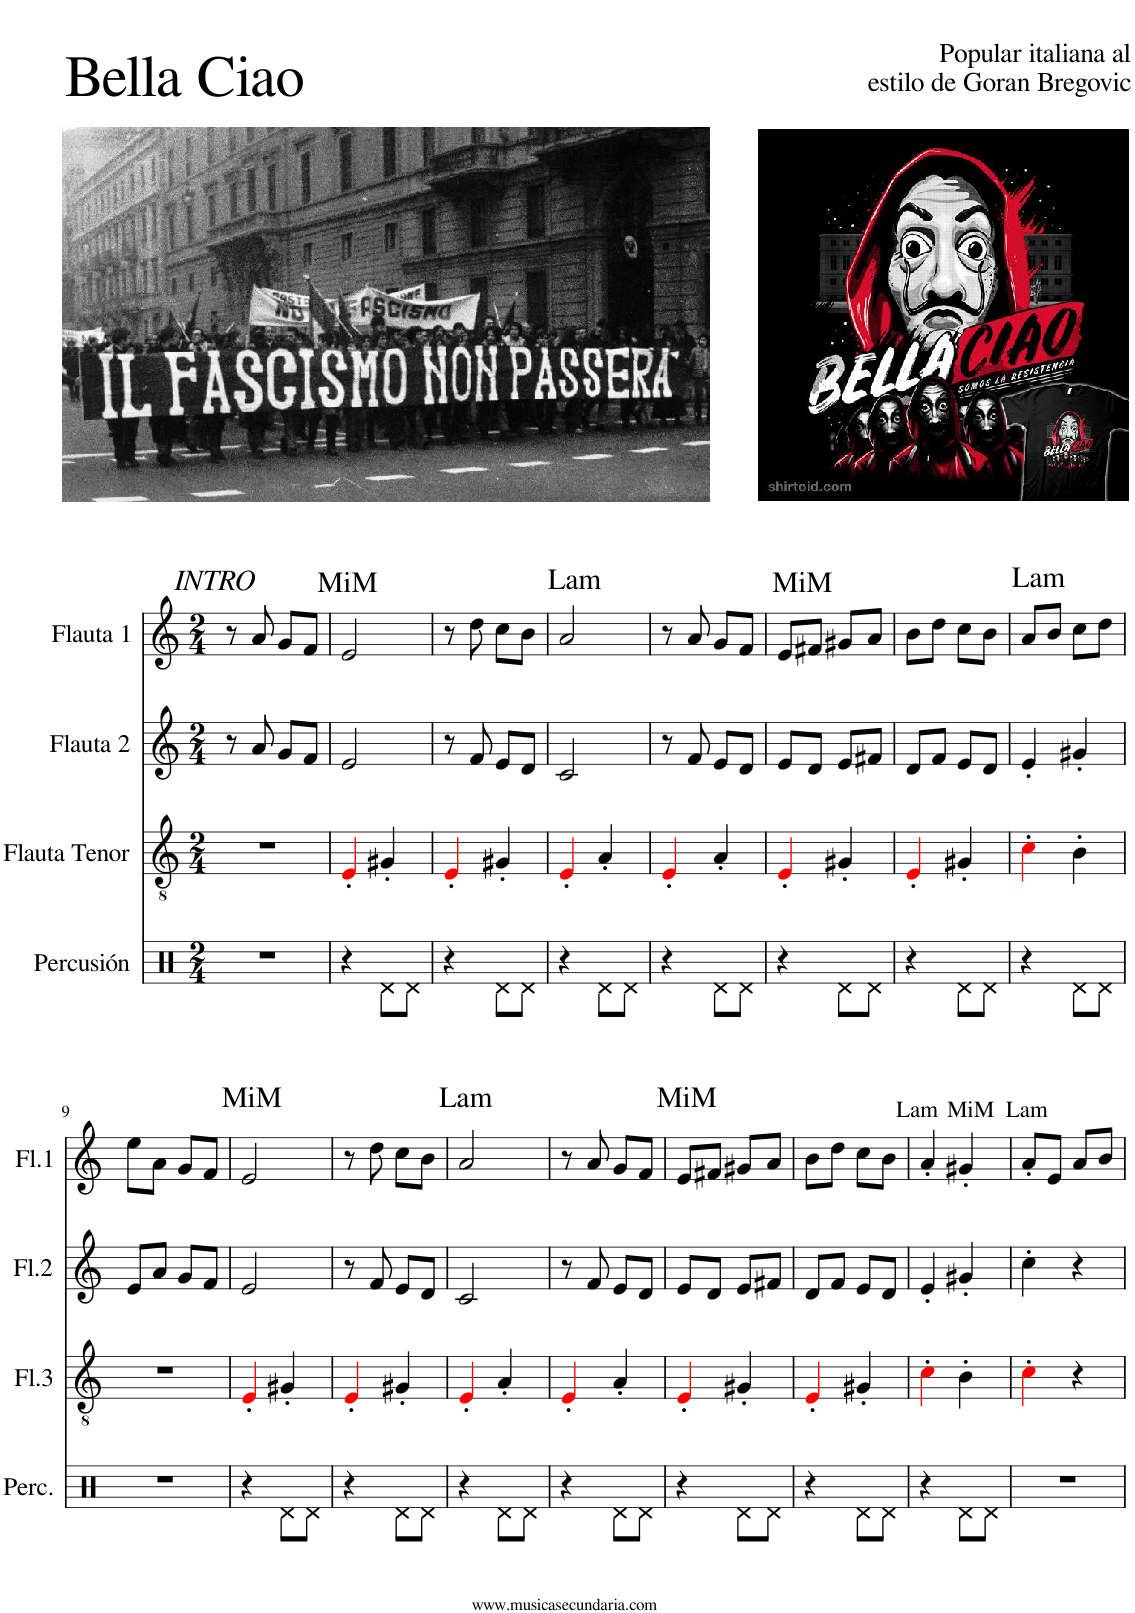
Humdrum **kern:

**kern	**kern	**kern	**kern
*part4	*part3	*part2	*part1
*staff4	*staff3	*staff2	*staff1
*I"Percusión	*I"Flauta Tenor	*I"Flauta 2	*I"Flauta 1
*I'Perc.	*I'Fl.3	*I'Fl.2	*I'Fl.1
*clefX	*clefGv2	*clefG2	*clefG2
*k[]	*k[]	*k[]	*k[]
*M2/4	*M2/4	*M2/4	*M2/4
=1	=1	=1	=1
!	!	!	!LO:TX:a:i:t=INTRO
2r	2r	8r	8r
.	.	8a/	8a/
.	.	8g/L	8g/L
.	.	8f/J	8f/J
=2	=2	=2	=2
!	!	!	!LO:TX:a:t=MiM
4r	4E'i/	2e/	2e/
8Rd\L	4G#X'/	.	.
8Rd\J	.	.	.
=3	=3	=3	=3
4r	4E'i/	8r	8r
.	.	8f/	8dd\
8Rd\L	4G#X'/	8e/L	8cc\L
8Rd\J	.	8d/J	8b\J
=4	=4	=4	=4
!	!	!	!LO:TX:a:t=Lam
4r	4E'i/	2c/	2a/
8Rd\L	4A'/	.	.
8Rd\J	.	.	.
=5	=5	=5	=5
4r	4E'i/	8r	8r
.	.	8f/	8a/
8Rd\L	4A'/	8e/L	8g/L
8Rd\J	.	8d/J	8f/J
=6	=6	=6	=6
!	!	!	!LO:TX:a:t=MiM
4r	4E'i/	8e/L	8e/L
.	.	8d/J	8f#X/J
8Rd\L	4G#X'/	8e/L	8g#X/L
8Rd\J	.	8f#X/J	8a/J
=7	=7	=7	=7
4r	4E'i/	8d/L	8b\L
.	.	8f/J	8dd\J
8Rd\L	4G#X'/	8e/L	8cc\L
8Rd\J	.	8d/J	8b\J
=8	=8	=8	=8
!	!	!	!LO:TX:a:t=Lam
4r	4c'i\	4e'/	8a/L
.	.	.	8b/J
8Rd\L	4B'\	4g#X'/	8cc\L
8Rd\J	.	.	8dd\J
!!LO:LB:g=z
=9	=9	=9	=9
2r	2r	8e/L	8ee\L
.	.	8a/J	8a\J
.	.	8g/L	8g/L
.	.	8f/J	8f/J
=10	=10	=10	=10
!	!	!	!LO:TX:a:t=MiM
4r	4E'i/	2e/	2e/
8Rd\L	4G#X'/	.	.
8Rd\J	.	.	.
=11	=11	=11	=11
4r	4E'i/	8r	8r
.	.	8f/	8dd\
8Rd\L	4G#X'/	8e/L	8cc\L
8Rd\J	.	8d/J	8b\J
=12	=12	=12	=12
!	!	!	!LO:TX:a:t=Lam
4r	4E'i/	2c/	2a/
8Rd\L	4A'/	.	.
8Rd\J	.	.	.
=13	=13	=13	=13
4r	4E'i/	8r	8r
.	.	8f/	8a/
8Rd\L	4A'/	8e/L	8g/L
8Rd\J	.	8d/J	8f/J
=14	=14	=14	=14
!	!	!	!LO:TX:a:t=MiM
4r	4E'i/	8e/L	8e/L
.	.	8d/J	8f#X/J
8Rd\L	4G#X'/	8e/L	8g#X/L
8Rd\J	.	8f#X/J	8a/J
=15	=15	=15	=15
4r	4E'i/	8d/L	8b\L
.	.	8f/J	8dd\J
8Rd\L	4G#X'/	8e/L	8cc\L
8Rd\J	.	8d/J	8b\J
=16	=16	=16	=16
!	!	!	!LO:TX:a:t=Lam
4r	4c'i\	4e'/	4a'/
!	!	!	!LO:TX:a:t=MiM
8Rd\L	4B'\	4g#X'/	4g#X'/
8Rd\J	.	.	.
=17	=17	=17	=17
!	!	!	!LO:TX:a:t=Lam
2r	4c'i\	4cc'\	8a'/L
.	.	.	8e/J
.	4r	4r	8a/L
.	.	.	8b/J
=	=	=	=
*-	*-	*-	*-
